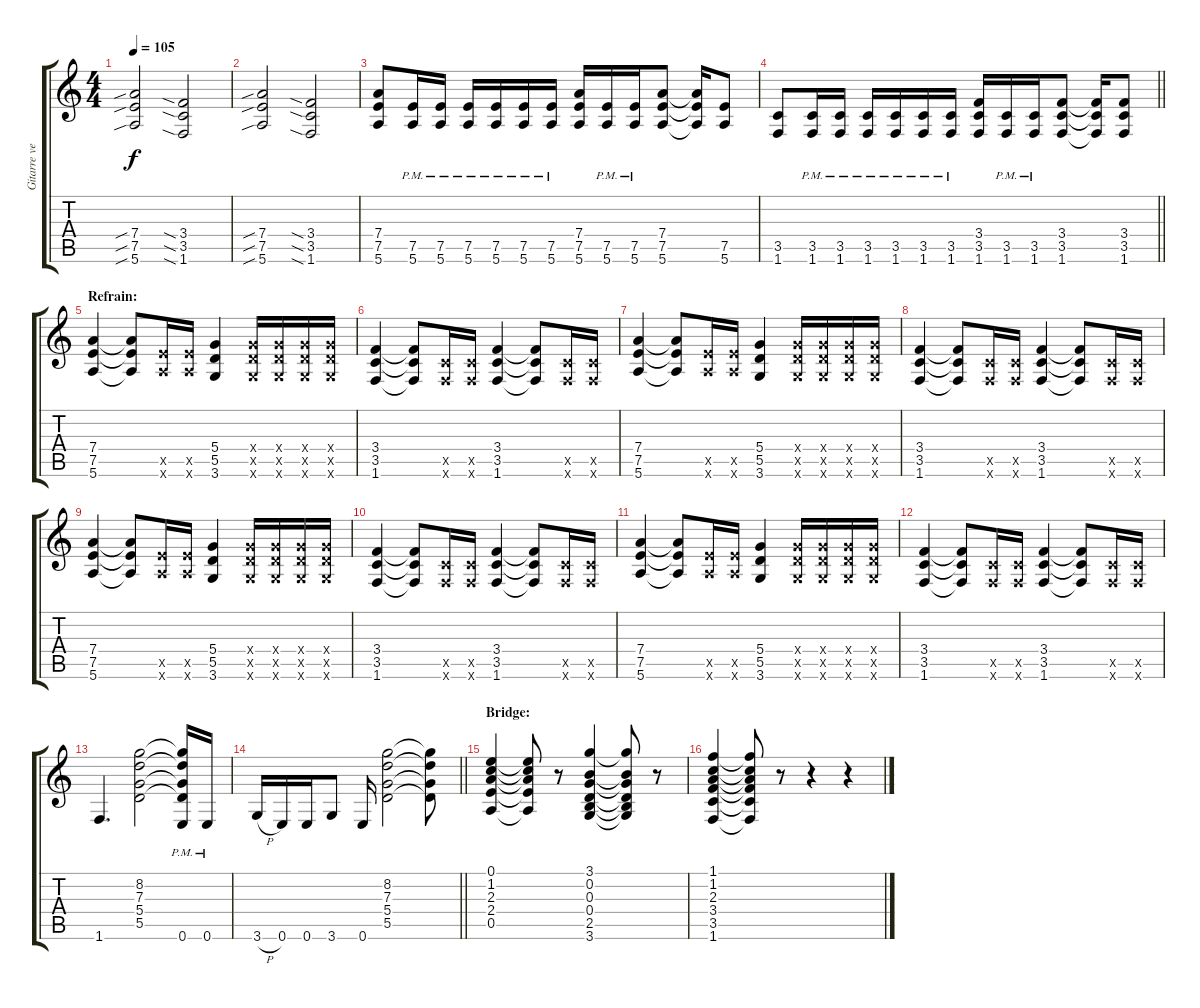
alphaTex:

\track ("Gitarre verzerrt (Gonzo)" "Gitarre ve") {instrument overdrivenguitar}
\staff {score tabs}
\tuning (E4 B3 G3 D3 A2 E2) {hide}
\ts (4 4)
\tempo 105
\clef g2
\ks c
(7.4{sib} 7.5{sib} 5.6{sib}).2{dy f} (3.4{sia} 3.5{sia} 1.6{sia}).2 |
(7.4{sib} 7.5{sib} 5.6{sib}).2 (3.4{sia} 3.5{sia} 1.6{sia}).2 |
(7.4 7.5 5.6).8 (7.5{pm} 5.6{pm}).16 (7.5{pm} 5.6{pm}).16 (7.5{pm} 5.6{pm}).16 (7.5{pm} 5.6{pm}).16 (7.5{pm} 5.6{pm}).16 (7.5{pm} 5.6{pm}).16 (7.4 7.5 5.6).16 (7.5{pm} 5.6{pm}).16 (7.5{pm} 5.6{pm}).16 (7.4 7.5 5.6).8 (7.4{t} 7.5{t} 5.6{t}).16 (7.5 5.6).8 |
\barLineRight lightlight
(3.5 1.6).8 (3.5{pm} 1.6{pm}).16 (3.5{pm} 1.6{pm}).16 (3.5{pm} 1.6{pm}).16 (3.5{pm} 1.6{pm}).16 (3.5{pm} 1.6{pm}).16 (3.5{pm} 1.6{pm}).16 (3.4 3.5 1.6).16 (3.5{pm} 1.6{pm}).16 (3.5{pm} 1.6{pm}).16 (3.4 3.5 1.6).8 (3.4{t} 3.5{t} 1.6{t}).16 (3.4 3.5 1.6).8 |
\section ("" "Refrain:")
(7.4 7.5 5.6).4 (7.4{t} 7.5{t} 5.6{t}).8 (7.5{x} 5.6{x}).16 (7.5{x} 5.6{x}).16 (5.4 5.5 3.6).4 (5.4{x} 5.5{x} 3.6{x}).16 (5.4{x} 5.5{x} 3.6{x}).16 (5.4{x} 5.5{x} 3.6{x}).16 (5.4{x} 5.5{x} 3.6{x}).16 |
(3.4 3.5 1.6).4 (3.4{t} 3.5{t} 1.6{t}).8 (3.5{x} 1.6{x}).16 (3.5{x} 1.6{x}).16 (3.4 3.5 1.6).4 (3.4{t} 3.5{t} 1.6{t}).8 (3.5{x} 1.6{x}).16 (3.5{x} 1.6{x}).16 |
(7.4 7.5 5.6).4 (7.4{t} 7.5{t} 5.6{t}).8 (7.5{x} 5.6{x}).16 (7.5{x} 5.6{x}).16 (5.4 5.5 3.6).4 (5.4{x} 5.5{x} 3.6{x}).16 (5.4{x} 5.5{x} 3.6{x}).16 (5.4{x} 5.5{x} 3.6{x}).16 (5.4{x} 5.5{x} 3.6{x}).16 |
(3.4 3.5 1.6).4 (3.4{t} 3.5{t} 1.6{t}).8 (3.5{x} 1.6{x}).16 (3.5{x} 1.6{x}).16 (3.4 3.5 1.6).4 (3.4{t} 3.5{t} 1.6{t}).8 (3.5{x} 1.6{x}).16 (3.5{x} 1.6{x}).16 |
(7.4 7.5 5.6).4 (7.4{t} 7.5{t} 5.6{t}).8 (7.5{x} 5.6{x}).16 (7.5{x} 5.6{x}).16 (5.4 5.5 3.6).4 (5.4{x} 5.5{x} 3.6{x}).16 (5.4{x} 5.5{x} 3.6{x}).16 (5.4{x} 5.5{x} 3.6{x}).16 (5.4{x} 5.5{x} 3.6{x}).16 |
(3.4 3.5 1.6).4 (3.4{t} 3.5{t} 1.6{t}).8 (3.5{x} 1.6{x}).16 (3.5{x} 1.6{x}).16 (3.4 3.5 1.6).4 (3.4{t} 3.5{t} 1.6{t}).8 (3.5{x} 1.6{x}).16 (3.5{x} 1.6{x}).16 |
(7.4 7.5 5.6).4 (7.4{t} 7.5{t} 5.6{t}).8 (7.5{x} 5.6{x}).16 (7.5{x} 5.6{x}).16 (5.4 5.5 3.6).4 (5.4{x} 5.5{x} 3.6{x}).16 (5.4{x} 5.5{x} 3.6{x}).16 (5.4{x} 5.5{x} 3.6{x}).16 (5.4{x} 5.5{x} 3.6{x}).16 |
(3.4 3.5 1.6).4 (3.4{t} 3.5{t} 1.6{t}).8 (3.5{x} 1.6{x}).16 (3.5{x} 1.6{x}).16 (3.4 3.5 1.6).4 (3.4{t} 3.5{t} 1.6{t}).8 (3.5{x} 1.6{x}).16 (3.5{x} 1.6{x}).16 |
1.6.4{d} (8.2 7.3 5.4 5.5).2 (8.2{t} 7.3{t} 5.4{t} 5.5{t} 0.6{pm}).16 0.6{pm}.16 |
\barLineRight lightlight
3.6{h}.16 0.6.16 0.6.16 3.6.8 0.6.16 (8.2 7.3 5.4 5.5).2 (8.2{t} 7.3{t} 5.4{t} 5.5{t}).8 |
\section ("" "Bridge:")
(0.1 1.2 2.3 2.4 0.5).4{volume 7} (0.1{t} 1.2{t} 2.3{t} 2.4{t} 0.5{t}).8 r.8{volume 11} (3.1 0.2 0.3 0.4 2.5 3.6).4{volume 7} (3.1{t} 0.2{t} 0.3{t} 0.4{t} 2.5{t} 3.6{t}).8 r.8{volume 11} |
(1.1 1.2 2.3 3.4 3.5 1.6).4{volume 7} (1.1{t} 1.2{t} 2.3{t} 3.4{t} 3.5{t} 1.6{t}).8 r.8 r.4{volume 11} r.4
